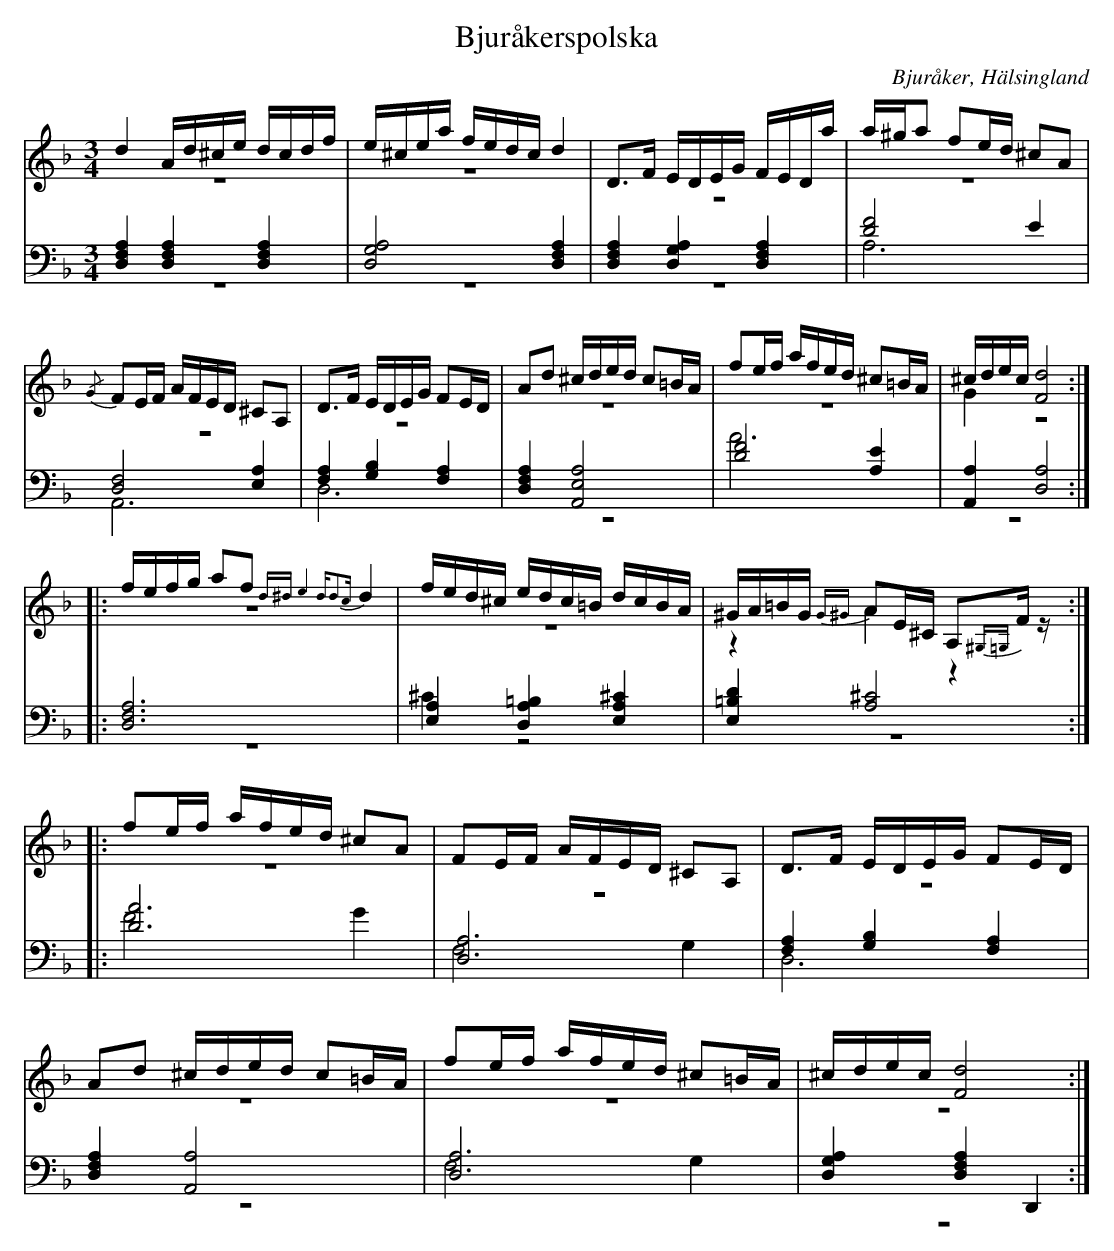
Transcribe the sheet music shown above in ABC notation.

X:1
T: Bjuråkerspolska
O: Bjuråker, Hälsingland
M: 3/4
L: 1/16
K: Dm
V:1
V:2 merge
V:3
V:4 merge
V:1
d4 Ad^ce dcdf |e^cea fedc d4|D2>F2 EDEG FEDa|a^ga2 f2ed ^c2A2|
{/G}F2EF AFED ^C2A,2|D2>F2 EDEG F2ED|A2d2 ^cded c2=BA|f2ef afed ^c2=BA|^cdec [F8d8]:|
|:fefg a2f2 {d^de4d^=d2c}d4 |fed^c edc=B dcBA|^GA=BG {G^G}A2E^C A,2{^G,=G,}Fz:|
|:f2ef afed ^c2A2|F2EF AFED ^C2A,2|D2>F2 EDEG F2ED|
A2d2 ^cded c2=BA|f2ef afed ^c2=BA|^cdec [F8d8]:|
V:2
z12|z12|z12|z12|
z12|z12|z12|z12|G4 z8:|
|:z12|z12|z4 A4 z4:|
|:z12|z12|z12|
z12|z12|z12:|
V:3 clef=bass
[D,4F,4A,4] [D,4F,4A,4] [D,4F,4A,4]|[D,8G,8A,8] [D,4F,4A,4]|[D,4F,4A,4] [D,4G,4A,4] [D,4F,4A,4]|[D8F8] E4|
[D,8F,8] [E,4A,4]|[F,4A,4] [G,4B,4] [F,4A,4]|[D,4F,4A,4] [A,,8E,8A,8]|[D8F8] [A,4E4]|[A,,4A,4] [D,8A,8]:|
|:[D,12F,12A,12]|[E,4A,4] [A,4=B,4D,4] [E,4A,4^C4]|[E,4=B,4D4] [A,8^C8]:|
|:[D12A12]|[D,12A,12]|[F,4A,4] [G,4B,4] [F,4A,4]|
[D,4F,4A,4] [A,,8A,8]|[D,12A,12]|[D,4G,4A,4] [D,4F,4A,4] D,,4:|
V:4 clef=bass
z12|z12|z12|A,12|
A,,12|D,12|z12|A12|z12:|
|:z12|^C4 z8|z12:|
|:F8 G4|F,8 G,4|D,12|
z12|F,8 G,4|z12:|
